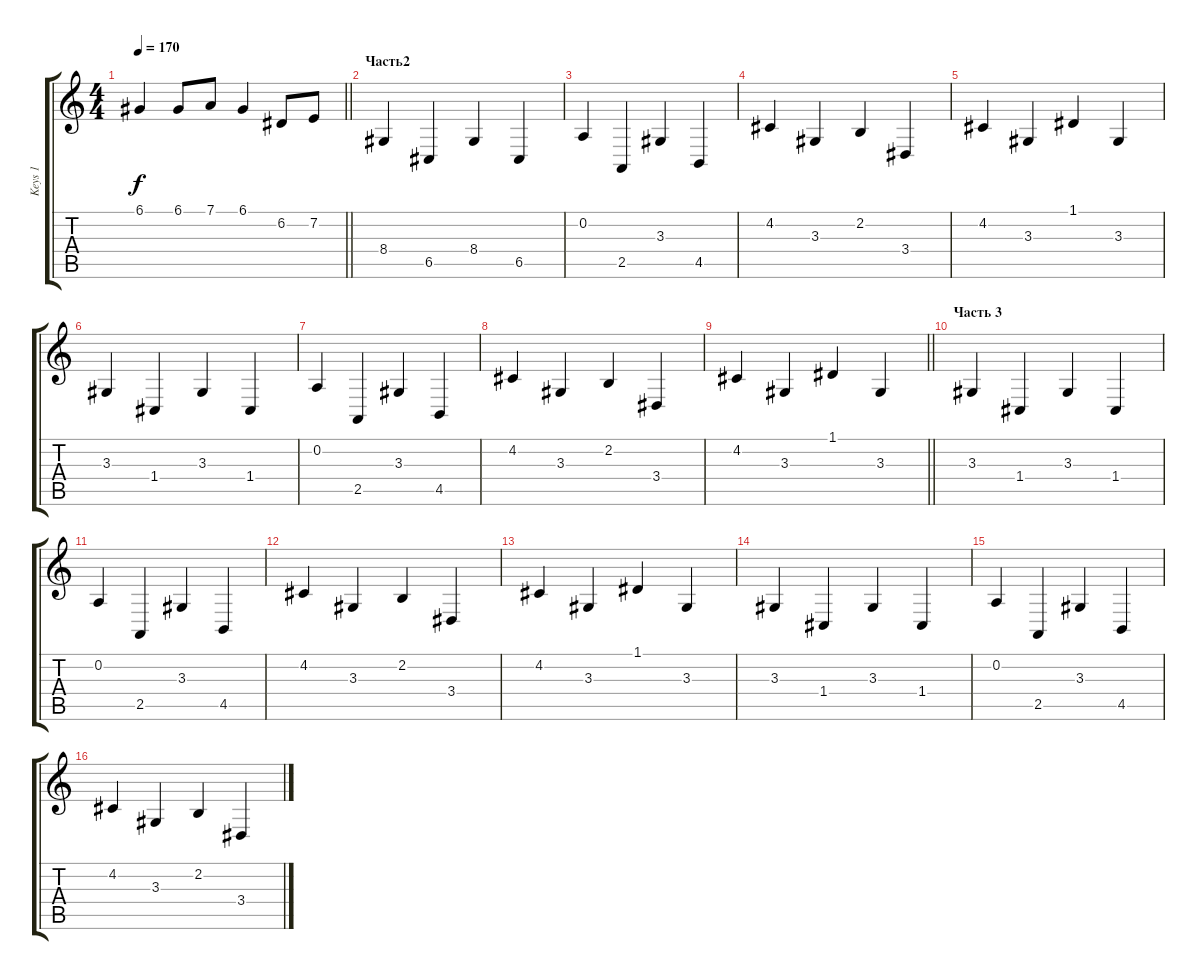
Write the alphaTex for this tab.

\track ("Keys 1" "Keys 1") {instrument pizzicatostrings}
\staff {score tabs}
\tuning (D4 A3 F3 C3 G2 D2) {hide}
\ts (4 4)
\tempo 170
\clef g2
\barLineRight lightlight
\ks c
6.1.4{dy f} 6.1.8 7.1.8 6.1.4 6.2.8 7.2.8 |
\section ("" "Часть2")
8.4.4 6.5.4 8.4.4 6.5.4 |
0.2.4 2.5.4 3.3.4 4.5.4 |
4.2.4 3.3.4 2.2.4 3.4.4 |
4.2.4 3.3.4 1.1.4 3.3.4 |
3.3.4 1.4.4 3.3.4 1.4.4 |
0.2.4 2.5.4 3.3.4 4.5.4 |
4.2.4 3.3.4 2.2.4 3.4.4 |
\barLineRight lightlight
4.2.4 3.3.4 1.1.4 3.3.4 |
\section ("" "Часть 3")
3.3.4 1.4.4 3.3.4 1.4.4 |
0.2.4 2.5.4 3.3.4 4.5.4 |
4.2.4 3.3.4 2.2.4 3.4.4 |
4.2.4 3.3.4 1.1.4 3.3.4 |
3.3.4 1.4.4 3.3.4 1.4.4 |
0.2.4 2.5.4 3.3.4 4.5.4 |
4.2.4 3.3.4 2.2.4 3.4.4
